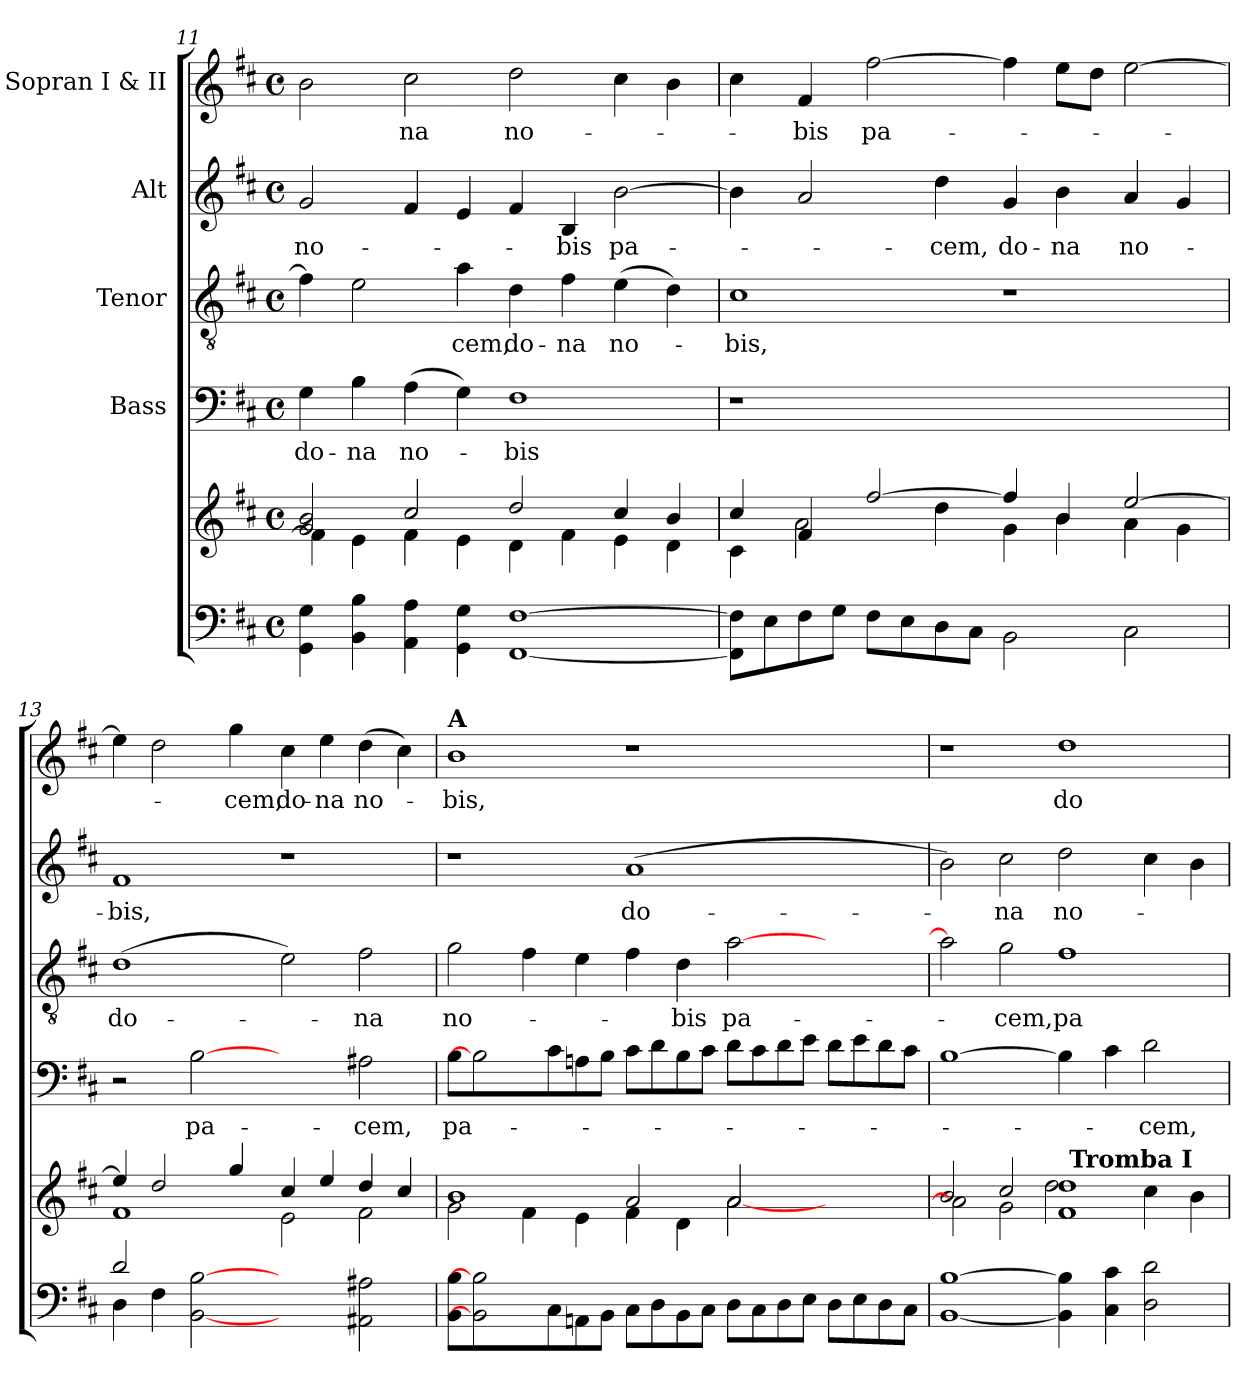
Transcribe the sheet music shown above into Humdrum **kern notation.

**kern	**kern	**kern	**text	**kern	**text	**kern	**text	**kern	**text
*part5	*part5	*part4	*part4	*part3	*part3	*part2	*part2	*part1	*part1
*staff6	*staff5	*staff4	*staff4	*staff3	*staff3	*staff2	*staff2	*staff1	*staff1
*	*	*I"Bass	*	*I"Tenor	*	*I"Alt	*	*I"Sopran  I & II	*
*clefF4	*clefG2	*clefF4	*	*clefGv2	*	*clefG2	*	*clefG2	*
*k[f#c#]	*k[f#c#]	*k[f#c#]	*	*k[f#c#]	*	*k[f#c#]	*	*k[f#c#]	*
*D:	*D:	*D:	*	*D:	*	*D:	*	*D:	*
*M4/4	*M4/4	*M4/4	*	*M4/4	*	*M4/4	*	*M4/4	*
*met(c)	*met(c)	*met(c)	*	*met(c)	*	*met(c)	*	*met(c)	*
=11	=11	=11	=11	=11	=11	=11	=11	=11	=11
*	*^	*	*	*	*	*	*	*	*
4GG\ 4G\	2g/ 2b/	4f#\]	4G\	do-	4f#\]	.	2g/	no-	2b\	.
4BB\ 4B\	.	4e\	4B\	-na	2e\	.	.	.	.	.
4AA\ 4A\	2cc#/	4f#\	(4A\	no-	.	.	4f#/	.	2cc#\	-na
4GG\ 4G\	.	4e\	4G\)	.	4a\	-cem,	4e/	.	.	.
[1FF# [1F#	2dd/	4d\	1F#	-bis	4d\	do-	4f#/	.	2dd\	no-
.	.	4f#\	.	.	4f#\	-na	4B/	-bis	.	.
.	4cc#/	4e\	.	.	(4e\	no-	[2b\	pa-	4cc#\	.
.	4b/	4d\	.	.	4d\)	.	.	.	4b\	.
!!LO:LB:g=z
=12	=12	=12	=12	=12	=12	=12	=12	=12	=12	=12
8FF#\] 8F#\]L	4cc#/	4c#\	1r	.	1c#	-bis,	4b\]	.	4cc#\	.
8E\	.	.	.	.	.	.	.	.	.	.
8F#\	4f#/	2a\	.	.	.	.	2a/	.	4f#/	-bis
8G\J	.	.	.	.	.	.	.	.	.	.
8F#\L	[>2ff#/	.	.	.	.	.	.	.	[2ff#\	pa-
8E\	.	.	.	.	.	.	.	.	.	.
8D\	.	4dd\	.	.	.	.	4dd\	-cem,	.	.
8C#\J	.	.	.	.	.	.	.	.	.	.
2BB\	4ff#/]	4g\	1ryy	.	1r	.	4g/	do-	4ff#\]	.
.	4b/	4b\	.	.	.	.	4b\	-na	8ee\L	.
.	.	.	.	.	.	.	.	.	8dd\J	.
2C#\	[>2ee/	4a\	.	.	.	.	4a/	no-	[2ee\	.
.	.	4g\	.	.	.	.	4g/	.	.	.
=13	=13	=13	=13	=13	=13	=13	=13	=13	=13	=13
*^	*	*	*	*	*	*	*	*	*	*
2d/	4D\	4ee/]	1f#	2r	.	(1d	do-	1f#	-bis,	4ee\]	.
.	4F#\	2dd/	.	.	.	.	.	.	.	2dd\	.
1.ryy	[2BB [2B	.	.	[2B	pa-	.	.	.	.	.	.
.	.	4gg/	.	.	.	.	.	.	.	4gg\	-cem,
.	2ryy	4cc#/	2e\	2ryy	.	2e\)	.	1r	.	4cc#\	do-
.	.	4ee/	.	.	.	.	.	.	.	4ee\	-na
.	2AA#X\ 2A#X\	4dd/	2f#\	2A#X\	-cem,	2f#\	-na	.	.	(4dd\	no-
.	.	4cc#/	.	.	.	.	.	.	.	4cc#\)	.
*v	*v	*	*	*	*	*	*	*	*	*	*
=14	=14	=14	=14	=14	=14	=14	=14	=14	=14	=14
!	!	!	!	!	!	!	!	!	!LO:TX:a:B:t=A	!
8BB\ 8B\L	1b	2g\	8B\L	pa-	2g\	no-	1r	.	1b	-bis,
2BB] 2B]	.	.	2B]	.	.	.	.	.	.	.
.	.	4f#\	.	.	4f#\	.	.	.	.	.
8C#\	.	.	8c#\	.	.	.	.	.	.	.
8AAn\	.	4e\	8An\	.	4e\	.	.	.	.	.
8BB\J	.	.	8B\J	.	.	.	.	.	.	.
8C#\L	2a/	4f#\	8c#\L	.	4f#\	.	(1a	do-	1r	.
8D\	.	.	8d\	.	.	.	.	.	.	.
8BB\	.	4d\	8B\	.	4d\	-bis	.	.	.	.
8C#\J	.	.	8c#\J	.	.	.	.	.	.	.
8D\L	2a/	[<2a\	8d\L	.	[2a\	pa-	.	.	.	.
8C#\	.	.	8c#\	.	.	.	.	.	.	.
8D\	.	.	8d\	.	.	.	.	.	.	.
8E\J	.	.	8e\J	.	.	.	.	.	.	.
8D\L	2ryy	2ryy	8d\L	.	2ryy	.	2ryy	.	2ryy	.
8E\	.	.	8e\	.	.	.	.	.	.	.
8D\	.	.	8d\	.	.	.	.	.	.	.
8C#\J	.	.	8c#\J	.	.	.	.	.	.	.
=15	=15	=15	=15	=15	=15	=15	=15	=15	=15	=15
*	*^	*^	*	*	*	*	*	*	*	*
[1BB [1B	2b/	2a\]	1ryy	1ryy	[1B	.	2a\]	.	2b\)	.	1r	.
.	2cc#/	2g\	.	.	.	.	2g\	-cem,	2cc#\	-na	.	.
4BB\] 4B\]	1dd	1f#	2dd\	32ryy	4B\]	.	1f#	pa-	2dd\	no-	1dd	do-
!	!	!	!	!LO:TX:a:B:t=Tromba I	!	!	!	!	!	!	!	!
.	.	.	.	2ryy	.	.	.	.	.	.	.	.
4C#\ 4c#\	.	.	.	.	4c#\	.	.	.	.	.	.	.
2D\ 2d\	.	.	4cc#\	.	2d\	-cem,	.	.	4cc#\	.	.	.
.	.	.	.	4...ryy	.	.	.	.	.	.	.	.
.	.	.	4b\	.	.	.	.	.	4b\	.	.	.
*	*v	*v	*v	*v	*	*	*	*	*	*	*	*
=	=	=	=	=	=	=	=	=	=
*-	*-	*-	*-	*-	*-	*-	*-	*-	*-
